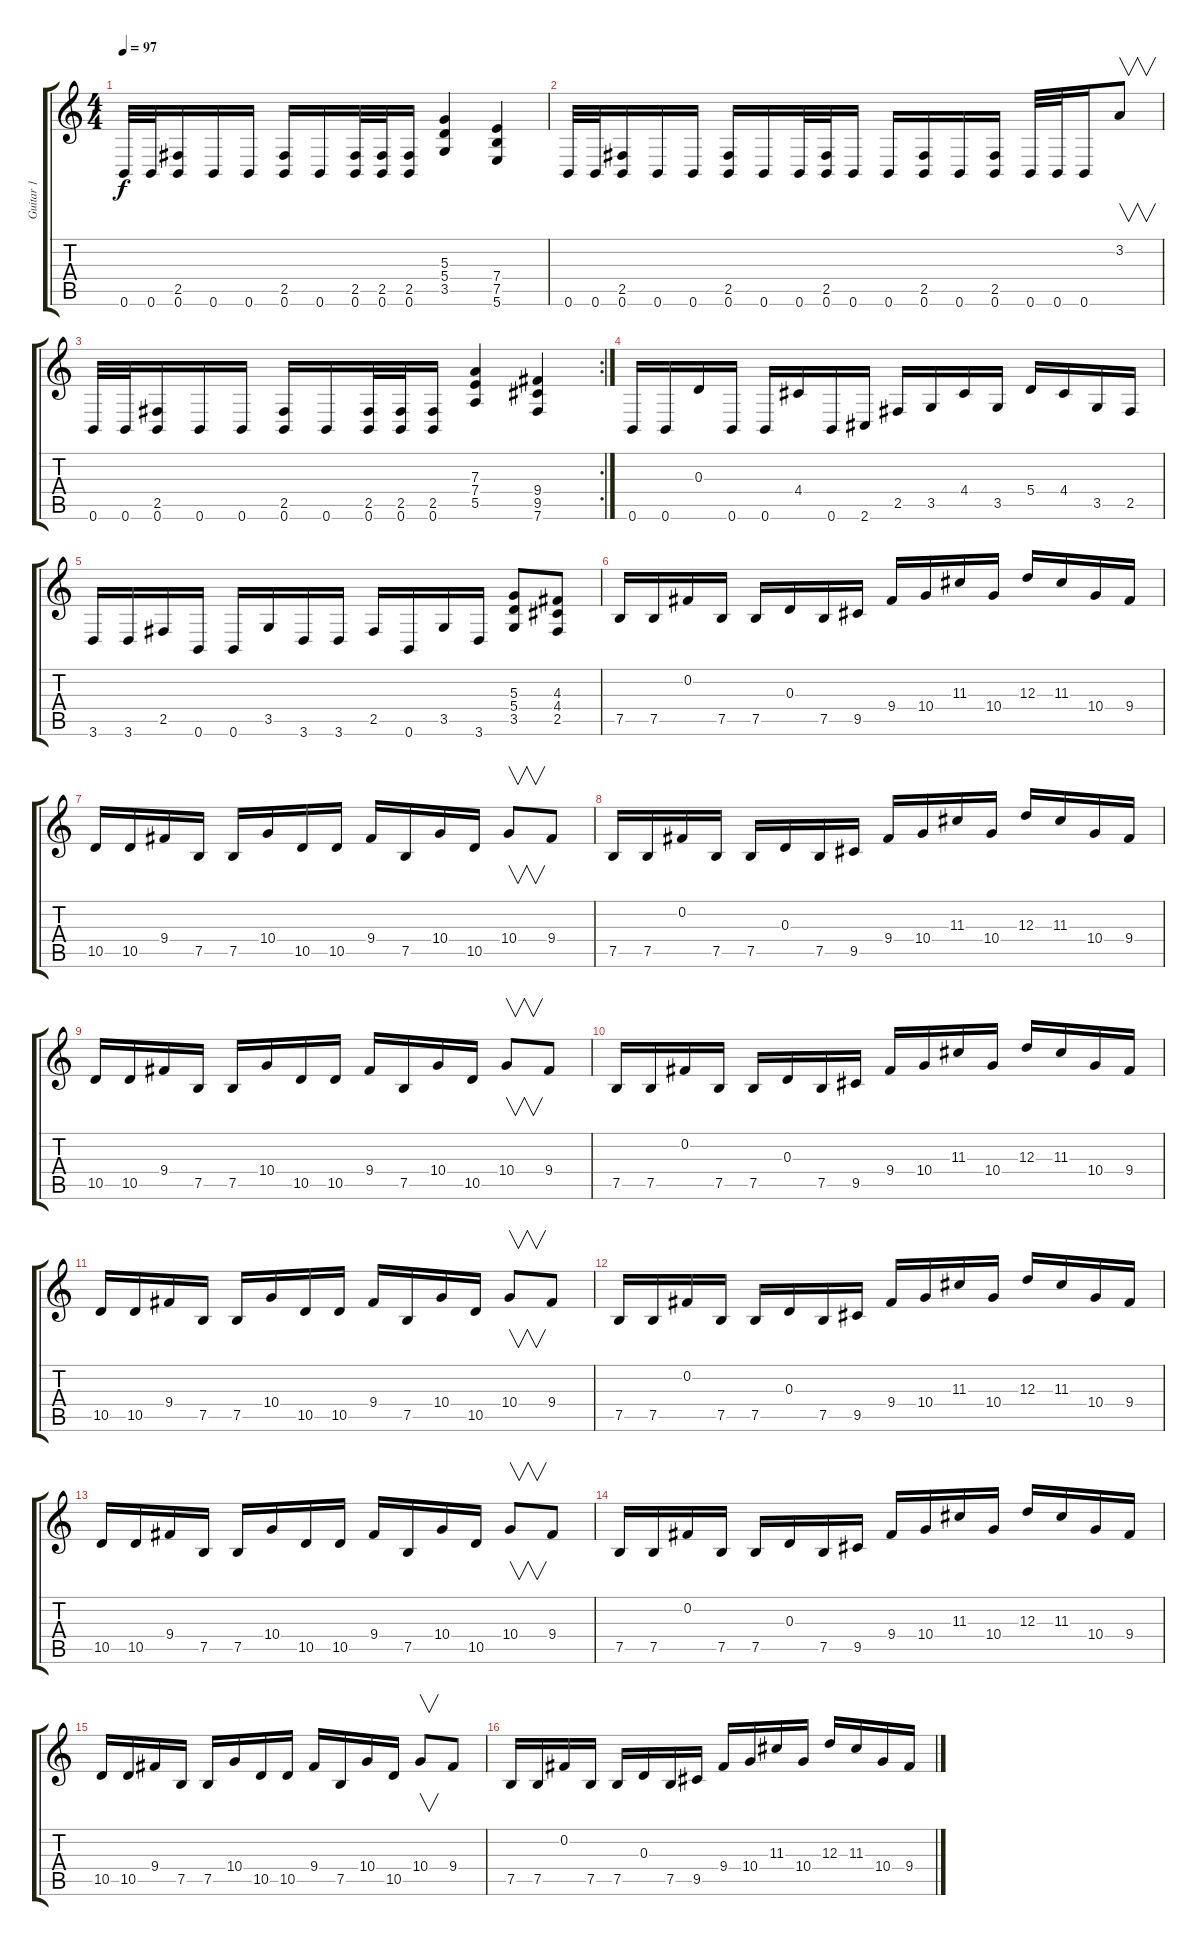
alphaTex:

\track ("Guitar 1" "Guitar 1") {instrument overdrivenguitar}
\staff {score tabs}
\tuning (B3 Gb3 D3 A2 E2 B1) {hide}
\ts (4 4)
\tempo 97
\clef g2
\ks c
0.6.32{dy f} 0.6.32 (2.5 0.6).16 0.6.16 0.6.16 (2.5 0.6).16 0.6.16 (2.5 0.6).32 (2.5 0.6).32 (2.5 0.6).16 (5.3 5.4 3.5).4 (7.4 7.5 5.6).4 |
0.6.32 0.6.32 (2.5 0.6).16 0.6.16 0.6.16 (2.5 0.6).16 0.6.16 0.6.32 (2.5 0.6).32 0.6.16 0.6.16 (2.5 0.6).16 0.6.16 (2.5 0.6).16 0.6.32 0.6.32 0.6.16 3.2.8{v} |
\rc 2
0.6.32 0.6.32 (2.5 0.6).16 0.6.16 0.6.16 (2.5 0.6).16 0.6.16 (2.5 0.6).32 (2.5 0.6).32 (2.5 0.6).16 (7.3 7.4 5.5).4 (9.4 9.5 7.6).4 |
0.6.16 0.6.16 0.3.16 0.6.16 0.6.16 4.4.16 0.6.16 2.6.16 2.5.16 3.5.16 4.4.16 3.5.16 5.4.16 4.4.16 3.5.16 2.5.16 |
3.6.16 3.6.16 2.5.16 0.6.16 0.6.16 3.5.16 3.6.16 3.6.16 2.5.16 0.6.16 3.5.16 3.6.16 (5.3 5.4 3.5).8 (4.3 4.4 2.5).8 |
7.5.16 7.5.16 0.2.16 7.5.16 7.5.16 0.3.16 7.5.16 9.5.16 9.4.16 10.4.16 11.3.16 10.4.16 12.3.16 11.3.16 10.4.16 9.4.16 |
10.5.16 10.5.16 9.4.16 7.5.16 7.5.16 10.4.16 10.5.16 10.5.16 9.4.16 7.5.16 10.4.16 10.5.16 10.4.8{v} 9.4.8 |
7.5.16 7.5.16 0.2.16 7.5.16 7.5.16 0.3.16 7.5.16 9.5.16 9.4.16 10.4.16 11.3.16 10.4.16 12.3.16 11.3.16 10.4.16 9.4.16 |
10.5.16 10.5.16 9.4.16 7.5.16 7.5.16 10.4.16 10.5.16 10.5.16 9.4.16 7.5.16 10.4.16 10.5.16 10.4.8{v} 9.4.8 |
7.5.16 7.5.16 0.2.16 7.5.16 7.5.16 0.3.16 7.5.16 9.5.16 9.4.16 10.4.16 11.3.16 10.4.16 12.3.16 11.3.16 10.4.16 9.4.16 |
10.5.16 10.5.16 9.4.16 7.5.16 7.5.16 10.4.16 10.5.16 10.5.16 9.4.16 7.5.16 10.4.16 10.5.16 10.4.8{v} 9.4.8 |
7.5.16 7.5.16 0.2.16 7.5.16 7.5.16 0.3.16 7.5.16 9.5.16 9.4.16 10.4.16 11.3.16 10.4.16 12.3.16 11.3.16 10.4.16 9.4.16 |
10.5.16 10.5.16 9.4.16 7.5.16 7.5.16 10.4.16 10.5.16 10.5.16 9.4.16 7.5.16 10.4.16 10.5.16 10.4.8{v} 9.4.8 |
7.5.16 7.5.16 0.2.16 7.5.16 7.5.16 0.3.16 7.5.16 9.5.16 9.4.16 10.4.16 11.3.16 10.4.16 12.3.16 11.3.16 10.4.16 9.4.16 |
10.5.16 10.5.16 9.4.16 7.5.16 7.5.16 10.4.16 10.5.16 10.5.16 9.4.16 7.5.16 10.4.16 10.5.16 10.4.8{v} 9.4.8 |
7.5.16 7.5.16 0.2.16 7.5.16 7.5.16 0.3.16 7.5.16 9.5.16 9.4.16 10.4.16 11.3.16 10.4.16 12.3.16 11.3.16 10.4.16 9.4.16
